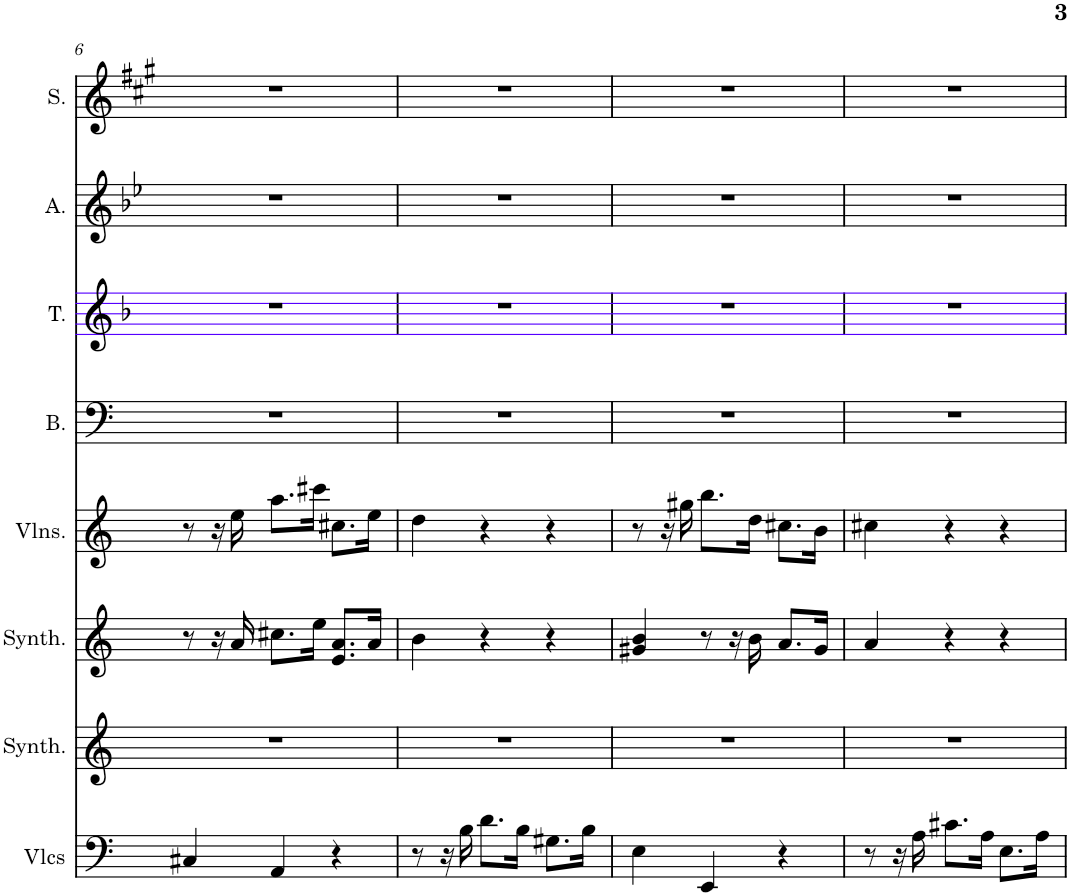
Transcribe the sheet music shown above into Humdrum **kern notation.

**kern	**kern	**kern	**kern	**kern	**kern	**kern	**kern
*part8	*part7	*part6	*part5	*part4	*part3	*part2	*part1
*staff8	*staff7	*staff6	*staff5	*staff4	*staff3	*staff2	*staff1
*I"Violoncelles, D'Bass/Strings, etc	*I"Synthétiseur d'instruments à cordes, Synth strings, etc	*I"Synthétiseur d'instruments à cordes, Synth strings 2	*I"Violons, 1st violins	*I"Basse	*I"Tenor	*I"Alto	*I"Soprano
*I'Vlcs	*I'Synth.	*I'Synth.	*I'Vlns.	*I'B.	*I'T.	*I'A.	*I'S.
!!LO:PB:g=z
*clefF4	*clefG2	*clefG2	*clefG2	*clefF4	*clefG2	*clefG2	*clefG2
*k[]	*k[]	*k[]	*k[]	*k[]	*k[b-]	*k[b-e-]	*k[f#c#g#]
*M3/4	*M3/4	*M3/4	*M3/4	*M3/4	*M3/4	*M3/4	*M3/4
=6	=6	=6	=6	=6	=6	=6	=6
4C#X/	2.r	8r	8r	2.r	2.r	2.r	2.r
.	.	16r	16r	.	.	.	.
.	.	16a/	16ee\	.	.	.	.
4AA/	.	8.cc#X\L	8.aa\L	.	.	.	.
.	.	16ee\Jk	16ccc#X\Jk	.	.	.	.
4r	.	8.e/ 8.a/L	8.cc#X\L	.	.	.	.
.	.	16a/Jk	16ee\Jk	.	.	.	.
=7	=7	=7	=7	=7	=7	=7	=7
8r	2.r	4b\	4dd\	2.r	2.r	2.r	2.r
16r	.	.	.	.	.	.	.
16B\	.	.	.	.	.	.	.
8.d\L	.	4r	4r	.	.	.	.
16B\Jk	.	.	.	.	.	.	.
8.G#X\L	.	4r	4r	.	.	.	.
16B\Jk	.	.	.	.	.	.	.
=8	=8	=8	=8	=8	=8	=8	=8
4E\	2.r	4g#X/ 4b/	8r	2.r	2.r	2.r	2.r
.	.	.	16r	.	.	.	.
.	.	.	16gg#X\	.	.	.	.
4EE/	.	8r	8.bb\L	.	.	.	.
.	.	16r	.	.	.	.	.
.	.	16b\	16dd\Jk	.	.	.	.
4r	.	8.a/L	8.cc#X\L	.	.	.	.
.	.	16g#/Jk	16b\Jk	.	.	.	.
=9	=9	=9	=9	=9	=9	=9	=9
8r	2.r	4a/	4cc#X\	2.r	2.r	2.r	2.r
16r	.	.	.	.	.	.	.
16A\	.	.	.	.	.	.	.
8.c#X\L	.	4r	4r	.	.	.	.
16A\Jk	.	.	.	.	.	.	.
8.E\L	.	4r	4r	.	.	.	.
16A\Jk	.	.	.	.	.	.	.
=	=	=	=	=	=	=	=
*-	*-	*-	*-	*-	*-	*-	*-
